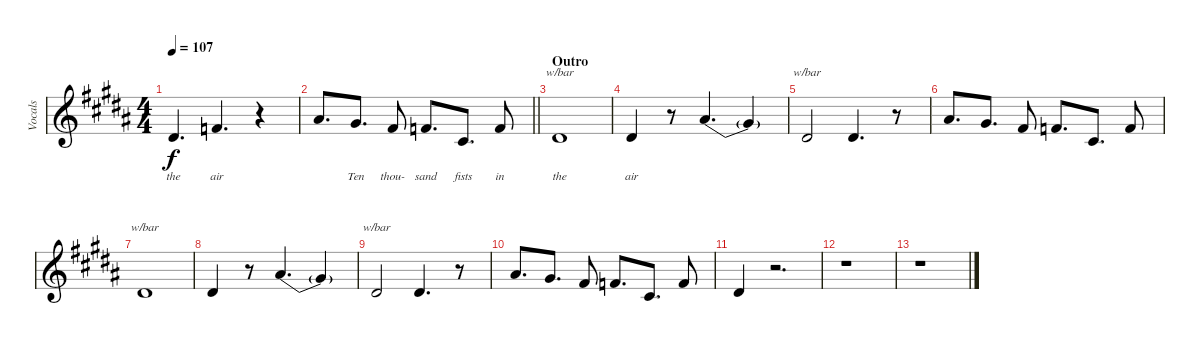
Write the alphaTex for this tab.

\track ("Vocals" "Vocals") {instrument lead6voice}
\staff {score}
\tuning (Eb4 Bb3 Gb3 Db3 Ab2 Db2) {hide}
\ts (4 4)
\tempo 107
\clef g2
\ks b
9.3.4{d lyrics (0 "the") lyrics (1 "") lyrics (2 "") lyrics (3 "") lyrics (4 "") dy f} 7.3{be (custom 0 8 20 8 25 4 30 4 35 0 60 0)}.4{d lyrics (0 "air") lyrics (1 "") lyrics (2 "") lyrics (3 "") lyrics (4 "")} r.4 |
\barLineRight lightlight
7.1.8{d lyrics (0 "") lyrics (1 "") lyrics (2 "") lyrics (3 "") lyrics (4 "")} 10.2.8{d lyrics (0 "Ten") lyrics (1 "") lyrics (2 "") lyrics (3 "") lyrics (4 "")} 8.2.8{lyrics (0 "thou-") lyrics (1 "") lyrics (2 "") lyrics (3 "") lyrics (4 "")} 7.2.8{d lyrics (0 "sand") lyrics (1 "") lyrics (2 "") lyrics (3 "") lyrics (4 "")} 7.3.8{d lyrics (0 "fists") lyrics (1 "") lyrics (2 "") lyrics (3 "") lyrics (4 "")} 7.2.8{lyrics (0 "in") lyrics (1 "") lyrics (2 "") lyrics (3 "") lyrics (4 "")} |
\section ("" "Outro")
9.3.1{tbe (custom default 0 0 17 0 19 14 60 14) lyrics (0 "the") lyrics (1 "") lyrics (2 "") lyrics (3 "") lyrics (4 "")} |
9.3{t}.4{lyrics (0 "air") lyrics (1 "") lyrics (2 "") lyrics (3 "") lyrics (4 "")} r.8 10.2{be (custom 0 4 13 4 15 6 28 6 30 4 45 4 47 0 60 0)}.4{d} 10.2{t}.4 |
9.3.2{tbe (custom default 0 0 26 0 28 14 60 14)} 9.3{t}.4{d} r.8 |
7.1.8{d} 10.2.8{d} 8.2.8 7.2.8{d} 7.3.8{d} 7.2.8 |
9.3.1{tbe (custom default 0 0 17 0 19 14 60 14)} |
9.3{t}.4 r.8 10.2{be (custom 0 4 13 4 15 6 28 6 30 4 45 4 47 0 60 0)}.4{d} 10.2{t}.4 |
9.3.2{tbe (custom default 0 0 26 0 28 14 60 14)} 9.3{t}.4{d} r.8 |
7.1.8{d} 10.2.8{d} 8.2.8 7.2.8{d} 7.3.8{d} 7.2.8 |
9.3.4 r.2{d} |
r.1 |
r.1
